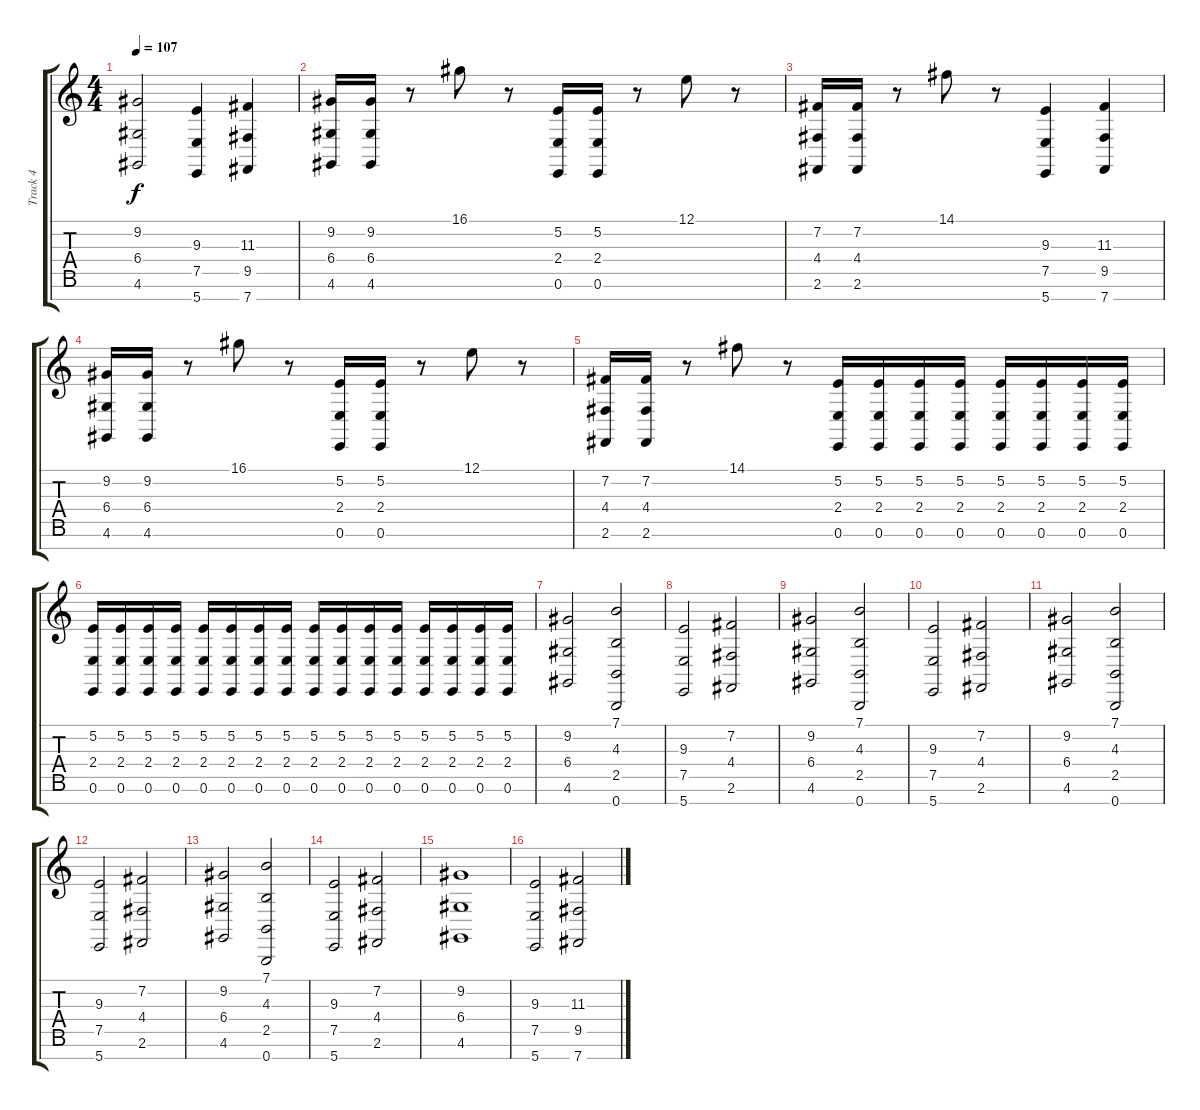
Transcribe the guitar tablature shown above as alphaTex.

\track ("Track 4" "Track 4") {instrument stringensemble1}
\staff {score tabs}
\tuning (E4 B3 G3 D3 A2 E2 B1) {hide}
\ts (4 4)
\tempo 107
\clef g2
\ks c
(9.2 6.4 4.6).2{dy f} (9.3 7.5 5.7).4 (11.3 9.5 7.7).4 |
(9.2 6.4 4.6).16 (9.2 6.4 4.6).16 r.8 16.1.8 r.8 (5.2 2.4 0.6).16 (5.2 2.4 0.6).16 r.8 12.1.8 r.8 |
(7.2 4.4 2.6).16 (7.2 4.4 2.6).16 r.8 14.1.8 r.8 (9.3 7.5 5.7).4 (11.3 9.5 7.7).4 |
(9.2 6.4 4.6).16 (9.2 6.4 4.6).16 r.8 16.1.8 r.8 (5.2 2.4 0.6).16 (5.2 2.4 0.6).16 r.8 12.1.8 r.8 |
(7.2 4.4 2.6).16 (7.2 4.4 2.6).16 r.8 14.1.8 r.8 (5.2 2.4 0.6).16 (5.2 2.4 0.6).16 (5.2 2.4 0.6).16 (5.2 2.4 0.6).16 (5.2 2.4 0.6).16 (5.2 2.4 0.6).16 (5.2 2.4 0.6).16 (5.2 2.4 0.6).16 |
(5.2 2.4 0.6).16 (5.2 2.4 0.6).16 (5.2 2.4 0.6).16 (5.2 2.4 0.6).16 (5.2 2.4 0.6).16 (5.2 2.4 0.6).16 (5.2 2.4 0.6).16 (5.2 2.4 0.6).16 (5.2 2.4 0.6).16 (5.2 2.4 0.6).16 (5.2 2.4 0.6).16 (5.2 2.4 0.6).16 (5.2 2.4 0.6).16 (5.2 2.4 0.6).16 (5.2 2.4 0.6).16 (5.2 2.4 0.6).16 |
(9.2 6.4 4.6).2 (7.1 4.3 2.5 0.7).2 |
(9.3 7.5 5.7).2 (7.2 4.4 2.6).2 |
(9.2 6.4 4.6).2 (7.1 4.3 2.5 0.7).2 |
(9.3 7.5 5.7).2 (7.2 4.4 2.6).2 |
(9.2 6.4 4.6).2 (7.1 4.3 2.5 0.7).2 |
(9.3 7.5 5.7).2 (7.2 4.4 2.6).2 |
(9.2 6.4 4.6).2 (7.1 4.3 2.5 0.7).2 |
(9.3 7.5 5.7).2 (7.2 4.4 2.6).2 |
(9.2 6.4 4.6).1 |
(9.3 7.5 5.7).2 (11.3 9.5 7.7).2
